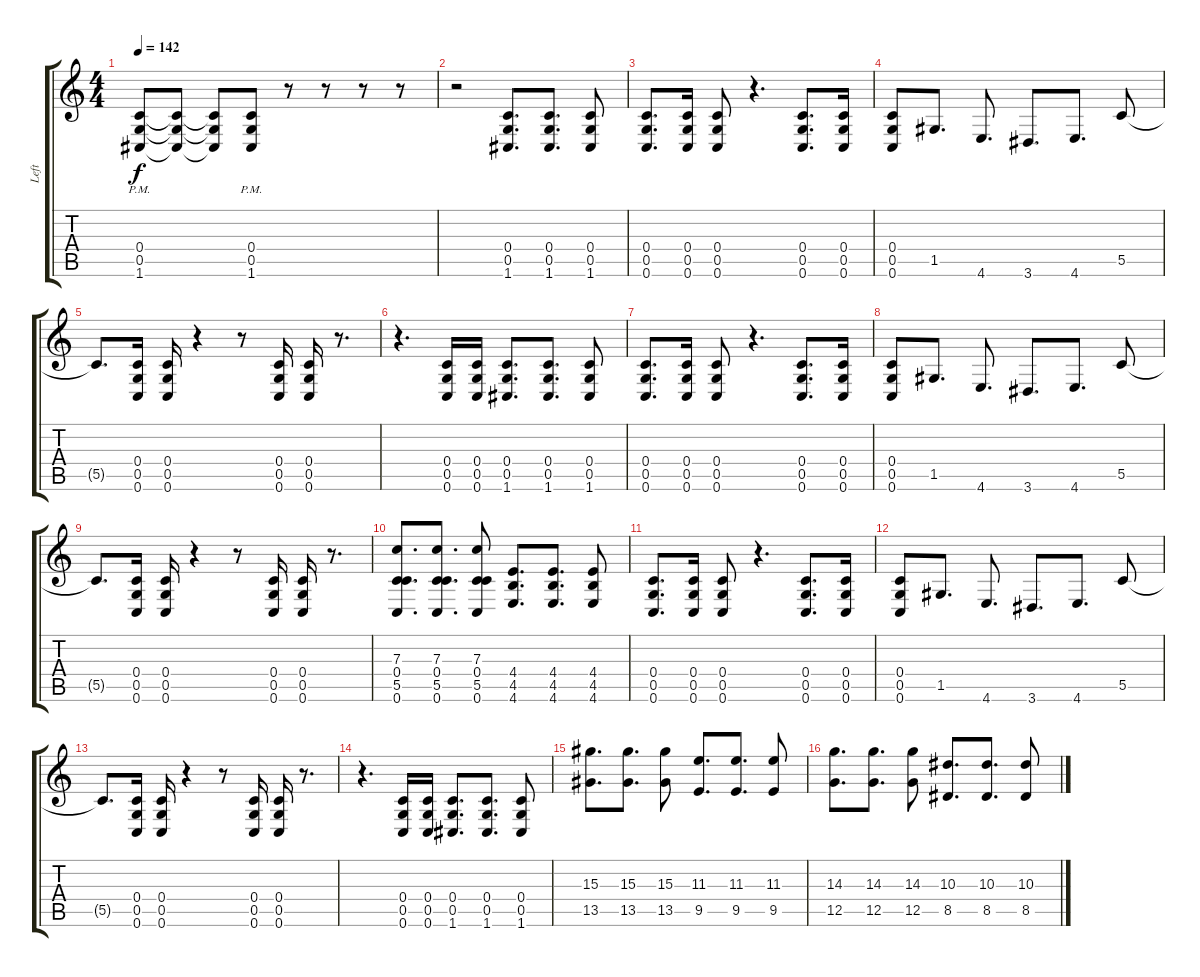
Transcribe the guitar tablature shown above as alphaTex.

\track ("Left" "Left") {instrument overdrivenguitar}
\staff {score tabs}
\tuning (D4 A3 F3 C3 G2 C2) {hide}
\ts (4 4)
\tempo 142
\clef g2
\ks c
(0.4{pm} 0.5{pm} 1.6{pm}).8{dy f} (0.4{t} 0.5{t} 1.6{t}).8 (0.4{t} 0.5{t} 1.6{t}).8 (0.4{pm} 0.5{pm} 1.6{pm}).8 r.8 r.8 r.8 r.8 |
r.2 (0.4 0.5 1.6).8{d} (0.4 0.5 1.6).8{d} (0.4 0.5 1.6).8 |
(0.4 0.5 0.6).8{d} (0.4 0.5 0.6).16 (0.4 0.5 0.6).8 r.4{d} (0.4 0.5 0.6).8{d} (0.4 0.5 0.6).16 |
(0.4 0.5 0.6).8 1.5.8{d} 4.6.8{d} 3.6.8{d} 4.6.8{d} 5.5.8 |
5.5{t}.8{d} (0.4 0.5 0.6).16 (0.4 0.5 0.6).16 r.4 r.8 (0.4 0.5 0.6).16 (0.4 0.5 0.6).16 r.8{d} |
r.4{d} (0.4 0.5 0.6).16 (0.4 0.5 0.6).16 (0.4 0.5 1.6).8{d} (0.4 0.5 1.6).8{d} (0.4 0.5 1.6).8 |
(0.4 0.5 0.6).8{d} (0.4 0.5 0.6).16 (0.4 0.5 0.6).8 r.4{d} (0.4 0.5 0.6).8{d} (0.4 0.5 0.6).16 |
(0.4 0.5 0.6).8 1.5.8{d} 4.6.8{d} 3.6.8{d} 4.6.8{d} 5.5.8 |
5.5{t}.8{d} (0.4 0.5 0.6).16 (0.4 0.5 0.6).16 r.4 r.8 (0.4 0.5 0.6).16 (0.4 0.5 0.6).16 r.8{d} |
(7.3 0.4 5.5 0.6).8{d} (7.3 0.4 5.5 0.6).8{d} (7.3 0.4 5.5 0.6).8 (4.4 4.5 4.6).8{d} (4.4 4.5 4.6).8{d} (4.4 4.5 4.6).8 |
(0.4 0.5 0.6).8{d} (0.4 0.5 0.6).16 (0.4 0.5 0.6).8 r.4{d} (0.4 0.5 0.6).8{d} (0.4 0.5 0.6).16 |
(0.4 0.5 0.6).8 1.5.8{d} 4.6.8{d} 3.6.8{d} 4.6.8{d} 5.5.8 |
5.5{t}.8{d} (0.4 0.5 0.6).16 (0.4 0.5 0.6).16 r.4 r.8 (0.4 0.5 0.6).16 (0.4 0.5 0.6).16 r.8{d} |
r.4{d} (0.4 0.5 0.6).16 (0.4 0.5 0.6).16 (0.4 0.5 1.6).8{d} (0.4 0.5 1.6).8{d} (0.4 0.5 1.6).8 |
(15.3 13.5).8{d} (15.3 13.5).8{d} (15.3 13.5).8 (11.3 9.5).8{d} (11.3 9.5).8{d} (11.3 9.5).8 |
(14.3 12.5).8{d} (14.3 12.5).8{d} (14.3 12.5).8 (10.3 8.5).8{d} (10.3 8.5).8{d} (10.3 8.5).8
